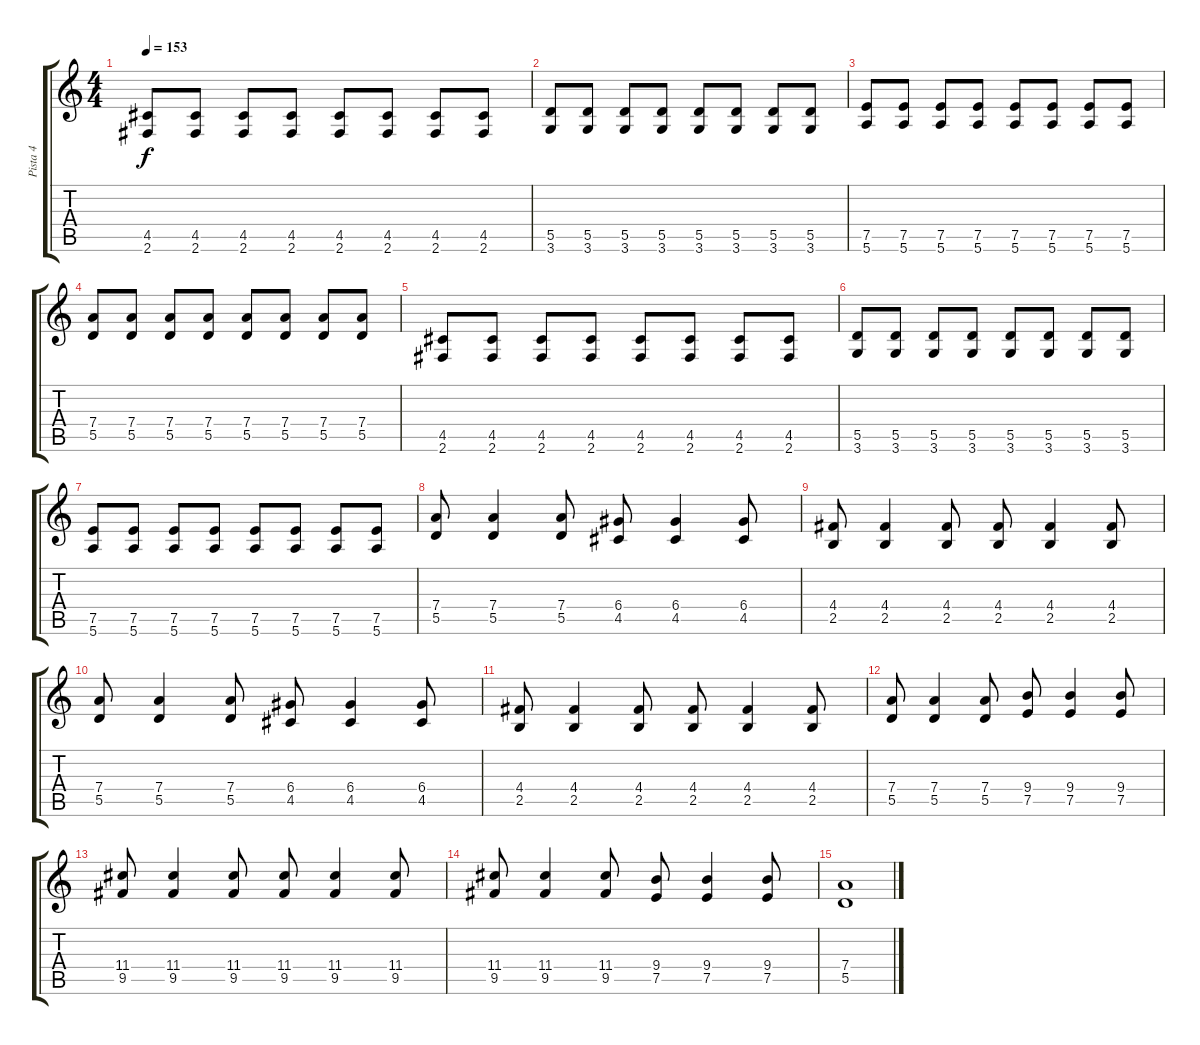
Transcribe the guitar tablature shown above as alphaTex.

\track ("Pista 4" "Pista 4") {instrument distortionguitar}
\staff {score tabs}
\tuning (E4 B3 G3 D3 A2 E2) {hide}
\ts (4 4)
\tempo 153
\clef g2
\ks c
(4.5 2.6).8{dy f} (4.5 2.6).8 (4.5 2.6).8 (4.5 2.6).8 (4.5 2.6).8 (4.5 2.6).8 (4.5 2.6).8 (4.5 2.6).8 |
(5.5 3.6).8 (5.5 3.6).8 (5.5 3.6).8 (5.5 3.6).8 (5.5 3.6).8 (5.5 3.6).8 (5.5 3.6).8 (5.5 3.6).8 |
(7.5 5.6).8 (7.5 5.6).8 (7.5 5.6).8 (7.5 5.6).8 (7.5 5.6).8 (7.5 5.6).8 (7.5 5.6).8 (7.5 5.6).8 |
(7.4 5.5).8 (7.4 5.5).8 (7.4 5.5).8 (7.4 5.5).8 (7.4 5.5).8 (7.4 5.5).8 (7.4 5.5).8 (7.4 5.5).8 |
(4.5 2.6).8 (4.5 2.6).8 (4.5 2.6).8 (4.5 2.6).8 (4.5 2.6).8 (4.5 2.6).8 (4.5 2.6).8 (4.5 2.6).8 |
(5.5 3.6).8 (5.5 3.6).8 (5.5 3.6).8 (5.5 3.6).8 (5.5 3.6).8 (5.5 3.6).8 (5.5 3.6).8 (5.5 3.6).8 |
(7.5 5.6).8 (7.5 5.6).8 (7.5 5.6).8 (7.5 5.6).8 (7.5 5.6).8 (7.5 5.6).8 (7.5 5.6).8 (7.5 5.6).8 |
(7.4 5.5).8 (7.4 5.5).4 (7.4 5.5).8 (6.4 4.5).8 (6.4 4.5).4 (6.4 4.5).8 |
(4.4 2.5).8 (4.4 2.5).4 (4.4 2.5).8 (4.4 2.5).8 (4.4 2.5).4 (4.4 2.5).8 |
(7.4 5.5).8 (7.4 5.5).4 (7.4 5.5).8 (6.4 4.5).8 (6.4 4.5).4 (6.4 4.5).8 |
(4.4 2.5).8 (4.4 2.5).4 (4.4 2.5).8 (4.4 2.5).8 (4.4 2.5).4 (4.4 2.5).8 |
(7.4 5.5).8 (7.4 5.5).4 (7.4 5.5).8 (9.4 7.5).8 (9.4 7.5).4 (9.4 7.5).8 |
(11.4 9.5).8 (11.4 9.5).4 (11.4 9.5).8 (11.4 9.5).8 (11.4 9.5).4 (11.4 9.5).8 |
(11.4 9.5).8 (11.4 9.5).4 (11.4 9.5).8 (9.4 7.5).8 (9.4 7.5).4 (9.4 7.5).8 |
(7.4 5.5).1
